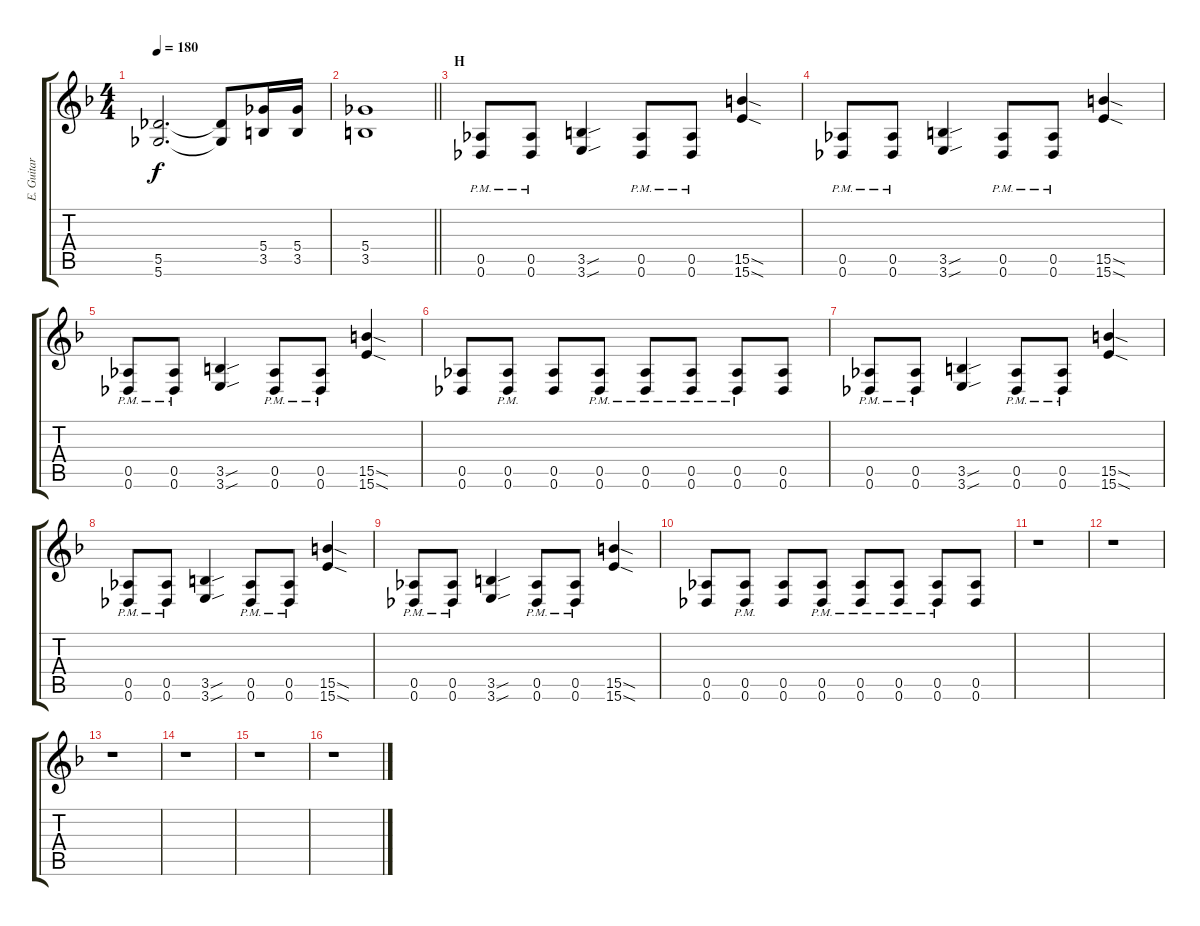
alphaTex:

\track ("E. Guitar II" "E. Guitar ") {instrument distortionguitar}
\staff {score tabs}
\tuning (Eb4 Bb3 Gb3 Db3 Ab2 Db2) {hide}
\ts (4 4)
\tempo 180
\clef g2
\ks f
(5.5 5.6).2{d dy f} (5.5{t} 5.6{t}).8 (5.4 3.5).16 (5.4 3.5).16 |
\barLineRight lightlight
(5.4 3.5).1 |
\section ("" "H")
(0.5{pm} 0.6{pm}).8 (0.5{pm} 0.6{pm}).8 (3.5{sou} 3.6{sou}).4 (0.5{pm} 0.6{pm}).8 (0.5{pm} 0.6{pm}).8 (15.5{sod} 15.6{sod}).4 |
(0.5{pm} 0.6{pm}).8 (0.5{pm} 0.6{pm}).8 (3.5{sou} 3.6{sou}).4 (0.5{pm} 0.6{pm}).8 (0.5{pm} 0.6{pm}).8 (15.5{sod} 15.6{sod}).4 |
(0.5{pm} 0.6{pm}).8 (0.5{pm} 0.6{pm}).8 (3.5{sou} 3.6{sou}).4 (0.5{pm} 0.6{pm}).8 (0.5{pm} 0.6{pm}).8 (15.5{sod} 15.6{sod}).4 |
(0.5 0.6).8 (0.5{pm} 0.6{pm}).8 (0.5 0.6).8 (0.5{pm} 0.6{pm}).8 (0.5{pm} 0.6{pm}).8 (0.5{pm} 0.6{pm}).8 (0.5{pm} 0.6{pm}).8 (0.5 0.6).8 |
(0.5{pm} 0.6{pm}).8 (0.5{pm} 0.6{pm}).8 (3.5{sou} 3.6{sou}).4 (0.5{pm} 0.6{pm}).8 (0.5{pm} 0.6{pm}).8 (15.5{sod} 15.6{sod}).4 |
(0.5{pm} 0.6{pm}).8 (0.5{pm} 0.6{pm}).8 (3.5{sou} 3.6{sou}).4 (0.5{pm} 0.6{pm}).8 (0.5{pm} 0.6{pm}).8 (15.5{sod} 15.6{sod}).4 |
(0.5{pm} 0.6{pm}).8 (0.5{pm} 0.6{pm}).8 (3.5{sou} 3.6{sou}).4 (0.5{pm} 0.6{pm}).8 (0.5{pm} 0.6{pm}).8 (15.5{sod} 15.6{sod}).4 |
(0.5 0.6).8 (0.5{pm} 0.6{pm}).8 (0.5 0.6).8 (0.5{pm} 0.6{pm}).8 (0.5{pm} 0.6{pm}).8 (0.5{pm} 0.6{pm}).8 (0.5{pm} 0.6{pm}).8 (0.5 0.6).8 |
r.1 |
r.1 |
r.1 |
r.1 |
r.1 |
r.1
